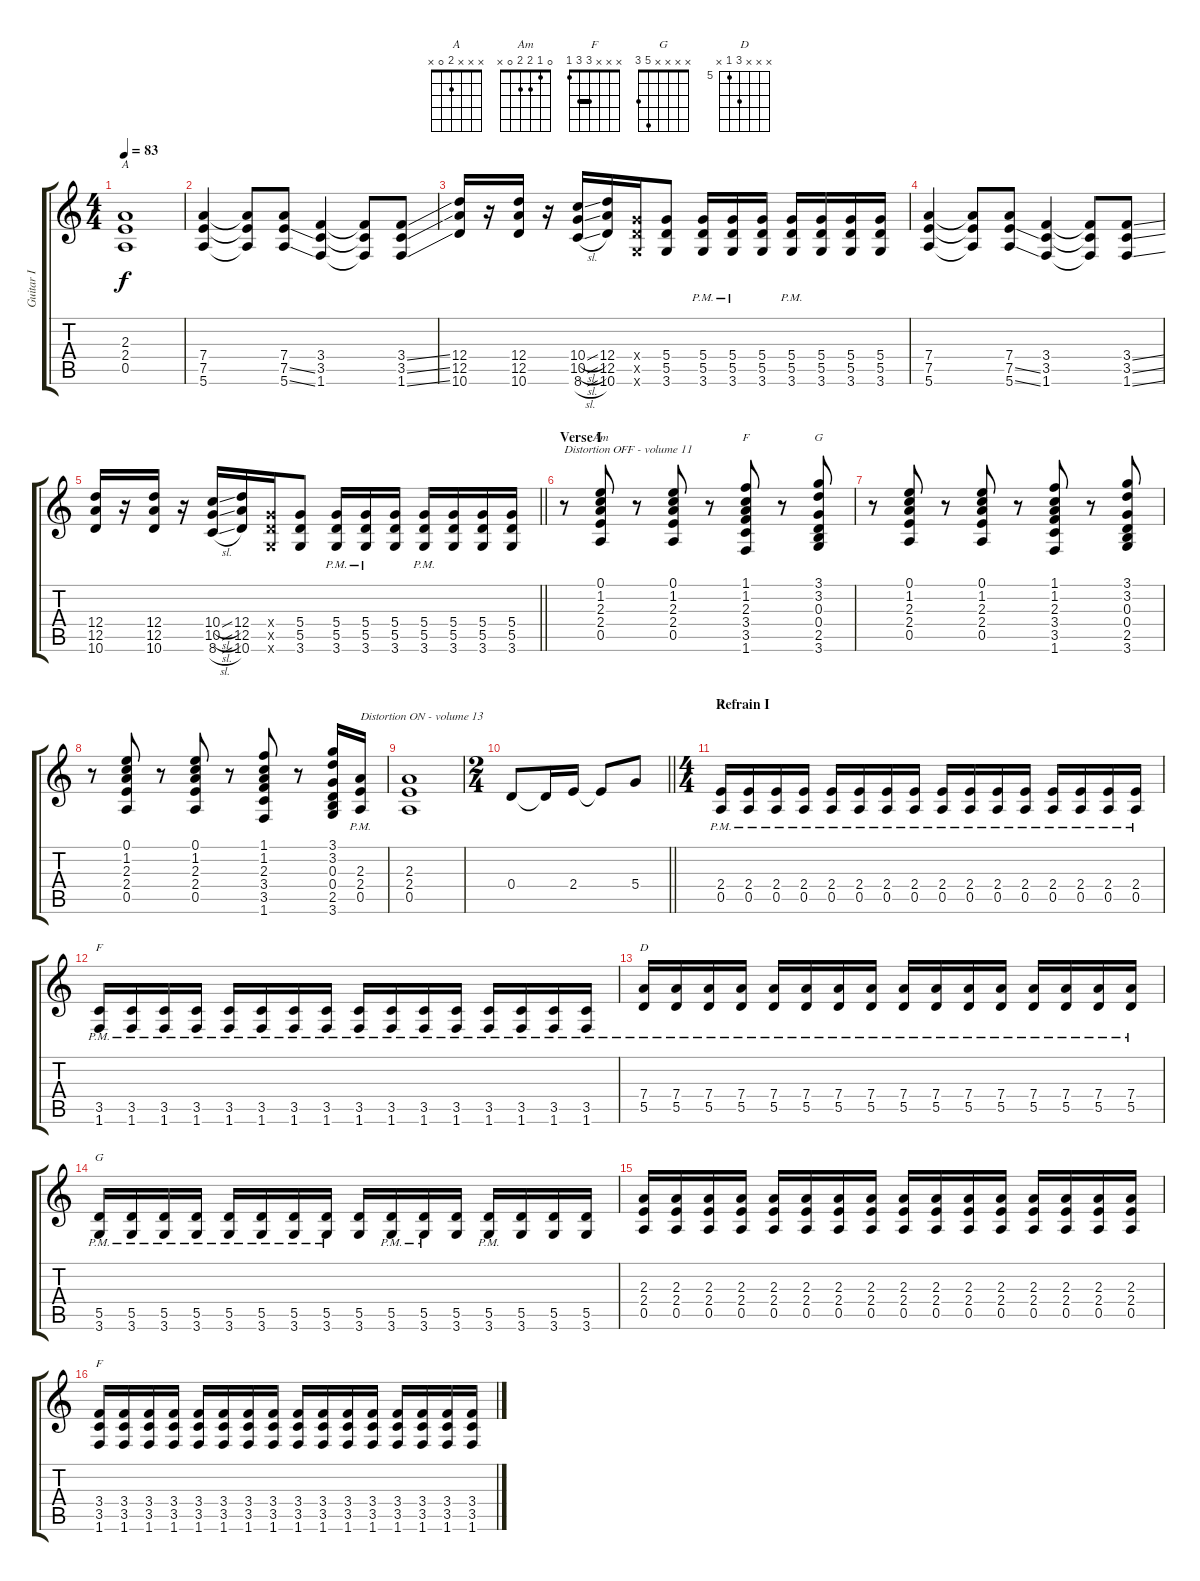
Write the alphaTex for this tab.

\track ("Guitar I" "Guitar I") {instrument acousticguitarsteel}
\staff {score tabs}
\tuning (E4 B3 G3 D3 A2 E2) {hide}
\chord ("A" x x 2 2 0 x) {barre 2}
\chord ("Am" 0 1 2 2 0 x)
\chord ("F" 1 1 2 3 3 1) {barre 1}
\chord ("G" 3 3 0 0 2 3) {barre 3}
\chord ("A" x x x 2 0 x)
\chord ("F" x x x x 3 1)
\chord ("D" x x x 7 5 x) {firstfret 5}
\chord ("G" x x x x 5 3)
\chord ("F" x x x 3 3 1) {barre 3}
\ts (4 4)
\tempo 83
\clef g2
\ks c
(2.3 2.4 0.5).1{ch "A" dy f} |
(7.4 7.5 5.6).4 (7.4{t} 7.5{t} 5.6{t}).8 (7.4 7.5{ss} 5.6{ss}).8 (3.4 3.5 1.6).4 (3.4{t} 3.5{t} 1.6{t}).8 (3.4{ss} 3.5{ss} 1.6{ss}).8 |
(12.4 12.5 10.6).16 r.16 (12.4 12.5 10.6).16 r.16 (10.4{sl} 10.5{sl} 8.6{sl}).16 (12.4 12.5 10.6).16 (5.4{x} 5.5{x} 3.6{x}).16 (5.4 5.5 3.6).8 (5.4{pm} 5.5{pm} 3.6{pm}).16 (5.4{pm} 5.5{pm} 3.6{pm}).16 (5.4 5.5 3.6).16 (5.4{pm} 5.5{pm} 3.6{pm}).16 (5.4 5.5 3.6).16 (5.4 5.5 3.6).16 (5.4 5.5 3.6).16 |
(7.4 7.5 5.6).4 (7.4{t} 7.5{t} 5.6{t}).8 (7.4 7.5{ss} 5.6{ss}).8 (3.4 3.5 1.6).4 (3.4{t} 3.5{t} 1.6{t}).8 (3.4{ss} 3.5{ss} 1.6{ss}).8 |
\barLineRight lightlight
(12.4 12.5 10.6).16 r.16 (12.4 12.5 10.6).16 r.16 (10.4{sl} 10.5{sl} 8.6{sl}).16 (12.4 12.5 10.6).16 (5.4{x} 5.5{x} 3.6{x}).16 (5.4 5.5 3.6).8 (5.4{pm} 5.5{pm} 3.6{pm}).16 (5.4{pm} 5.5{pm} 3.6{pm}).16 (5.4 5.5 3.6).16 (5.4{pm} 5.5{pm} 3.6{pm}).16 (5.4 5.5 3.6).16 (5.4 5.5 3.6).16 (5.4 5.5 3.6).16 |
\section ("" "Verse I")
r.8{txt "Distortion OFF - volume 11" volume 11 instrument acousticguitarsteel} (0.1 1.2 2.3 2.4 0.5).8{ch "Am"} r.8 (0.1 1.2 2.3 2.4 0.5).8 r.8 (1.1 1.2 2.3 3.4 3.5 1.6).8{ch "F"} r.8 (3.1 3.2 0.3 0.4 2.5 3.6).8{ch "G"} |
r.8 (0.1 1.2 2.3 2.4 0.5).8 r.8 (0.1 1.2 2.3 2.4 0.5).8 r.8 (1.1 1.2 2.3 3.4 3.5 1.6).8 r.8 (3.1 3.2 0.3 0.4 2.5 3.6).8 |
r.8 (0.1 1.2 2.3 2.4 0.5).8 r.8 (0.1 1.2 2.3 2.4 0.5).8 r.8 (1.1 1.2 2.3 3.4 3.5 1.6).8 r.8 (3.1 3.2 0.3 0.4 2.5 3.6).16 (2.3 2.4 0.5{pm}).16{txt "Distortion ON - volume 13" volume 13 instrument distortionguitar} |
(2.3 2.4 0.5).1 |
\ts (2 4)
\barLineRight lightlight
0.4.8 0.4{t}.16 2.4.16 2.4{t}.8 5.4.8 |
\ts (4 4)
\section ("" "Refrain I")
(2.4{pm} 0.5{pm}).16{ch "A"} (2.4{pm} 0.5{pm}).16 (2.4{pm} 0.5{pm}).16 (2.4{pm} 0.5{pm}).16 (2.4{pm} 0.5{pm}).16 (2.4{pm} 0.5{pm}).16 (2.4{pm} 0.5{pm}).16 (2.4{pm} 0.5{pm}).16 (2.4{pm} 0.5{pm}).16 (2.4{pm} 0.5{pm}).16 (2.4{pm} 0.5{pm}).16 (2.4{pm} 0.5{pm}).16 (2.4{pm} 0.5{pm}).16 (2.4{pm} 0.5{pm}).16 (2.4{pm} 0.5{pm}).16 (2.4{pm} 0.5{pm}).16 |
(3.5{pm} 1.6{pm}).16{ch "F"} (3.5{pm} 1.6{pm}).16 (3.5{pm} 1.6{pm}).16 (3.5{pm} 1.6{pm}).16 (3.5{pm} 1.6{pm}).16 (3.5{pm} 1.6{pm}).16 (3.5{pm} 1.6{pm}).16 (3.5{pm} 1.6{pm}).16 (3.5{pm} 1.6{pm}).16 (3.5{pm} 1.6{pm}).16 (3.5{pm} 1.6{pm}).16 (3.5{pm} 1.6{pm}).16 (3.5{pm} 1.6{pm}).16 (3.5{pm} 1.6{pm}).16 (3.5{pm} 1.6{pm}).16 (3.5{pm} 1.6{pm}).16 |
(7.4{pm} 5.5{pm}).16{ch "D"} (7.4{pm} 5.5{pm}).16 (7.4{pm} 5.5{pm}).16 (7.4{pm} 5.5{pm}).16 (7.4{pm} 5.5{pm}).16 (7.4{pm} 5.5{pm}).16 (7.4{pm} 5.5{pm}).16 (7.4{pm} 5.5{pm}).16 (7.4{pm} 5.5{pm}).16 (7.4{pm} 5.5{pm}).16 (7.4{pm} 5.5{pm}).16 (7.4{pm} 5.5{pm}).16 (7.4{pm} 5.5{pm}).16 (7.4{pm} 5.5{pm}).16 (7.4{pm} 5.5{pm}).16 (7.4{pm} 5.5{pm}).16 |
(5.5{pm} 3.6{pm}).16{ch "G"} (5.5{pm} 3.6{pm}).16 (5.5{pm} 3.6{pm}).16 (5.5{pm} 3.6{pm}).16 (5.5{pm} 3.6{pm}).16 (5.5{pm} 3.6{pm}).16 (5.5{pm} 3.6{pm}).16 (5.5{pm} 3.6{pm}).16 (5.5 3.6).16 (5.5{pm} 3.6{pm}).16 (5.5{pm} 3.6{pm}).16 (5.5 3.6).16 (5.5{pm} 3.6{pm}).16 (5.5 3.6).16 (5.5 3.6).16 (5.5 3.6).16 |
(2.3 2.4 0.5).16 (2.3 2.4 0.5).16 (2.3 2.4 0.5).16 (2.3 2.4 0.5).16 (2.3 2.4 0.5).16 (2.3 2.4 0.5).16 (2.3 2.4 0.5).16 (2.3 2.4 0.5).16 (2.3 2.4 0.5).16 (2.3 2.4 0.5).16 (2.3 2.4 0.5).16 (2.3 2.4 0.5).16 (2.3 2.4 0.5).16 (2.3 2.4 0.5).16 (2.3 2.4 0.5).16 (2.3 2.4 0.5).16 |
(3.4 3.5 1.6).16{ch "F"} (3.4 3.5 1.6).16 (3.4 3.5 1.6).16 (3.4 3.5 1.6).16 (3.4 3.5 1.6).16 (3.4 3.5 1.6).16 (3.4 3.5 1.6).16 (3.4 3.5 1.6).16 (3.4 3.5 1.6).16 (3.4 3.5 1.6).16 (3.4 3.5 1.6).16 (3.4 3.5 1.6).16 (3.4 3.5 1.6).16 (3.4 3.5 1.6).16 (3.4 3.5 1.6).16 (3.4 3.5 1.6).16
